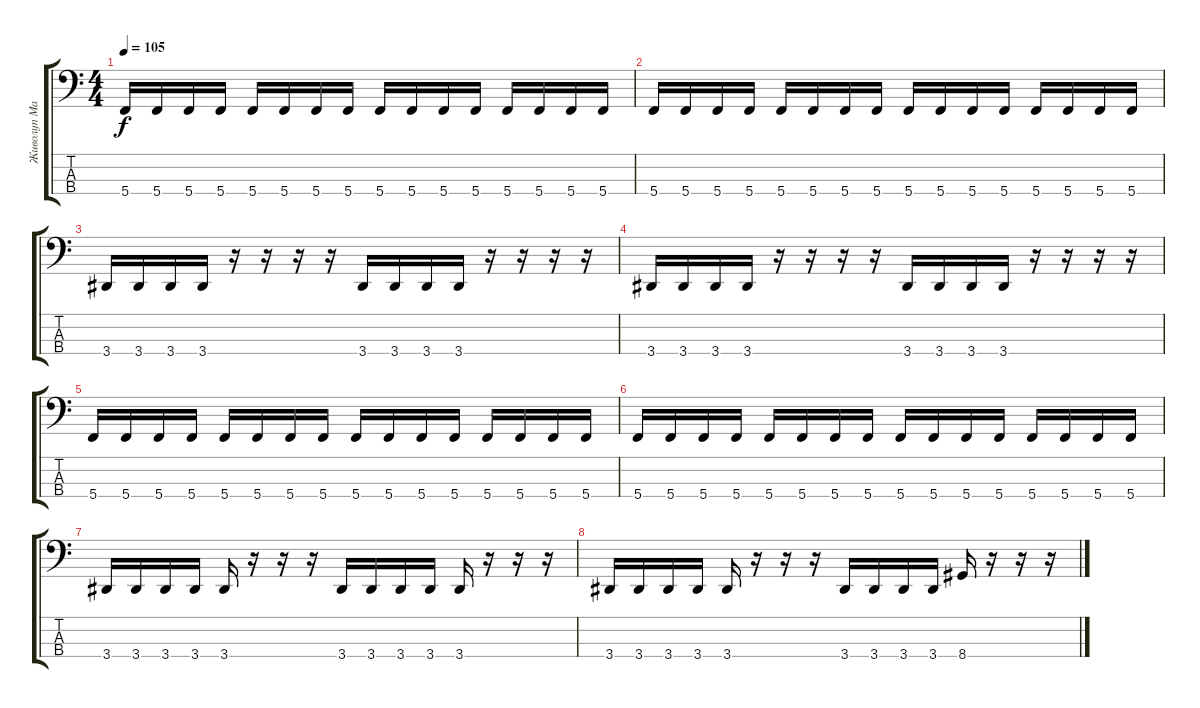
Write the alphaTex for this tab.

\track ("Живолуп Максим" "Живолуп Ма") {instrument electricbassfinger}
\staff {score tabs}
\tuning (F2 C2 G1 C1) {hide}
\ts (4 4)
\tempo 105
\clef f4
\ks c
5.4.16{dy f} 5.4.16 5.4.16 5.4.16 5.4.16 5.4.16 5.4.16 5.4.16 5.4.16 5.4.16 5.4.16 5.4.16 5.4.16 5.4.16 5.4.16 5.4.16 |
5.4.16 5.4.16 5.4.16 5.4.16 5.4.16 5.4.16 5.4.16 5.4.16 5.4.16 5.4.16 5.4.16 5.4.16 5.4.16 5.4.16 5.4.16 5.4.16 |
3.4.16 3.4.16 3.4.16 3.4.16 r.16 r.16 r.16 r.16 3.4.16 3.4.16 3.4.16 3.4.16 r.16 r.16 r.16 r.16 |
3.4.16 3.4.16 3.4.16 3.4.16 r.16 r.16 r.16 r.16 3.4.16 3.4.16 3.4.16 3.4.16 r.16 r.16 r.16 r.16 |
5.4.16 5.4.16 5.4.16 5.4.16 5.4.16 5.4.16 5.4.16 5.4.16 5.4.16 5.4.16 5.4.16 5.4.16 5.4.16 5.4.16 5.4.16 5.4.16 |
5.4.16 5.4.16 5.4.16 5.4.16 5.4.16 5.4.16 5.4.16 5.4.16 5.4.16 5.4.16 5.4.16 5.4.16 5.4.16 5.4.16 5.4.16 5.4.16 |
3.4.16 3.4.16 3.4.16 3.4.16 3.4.16 r.16 r.16 r.16 3.4.16 3.4.16 3.4.16 3.4.16 3.4.16 r.16 r.16 r.16 |
3.4.16 3.4.16 3.4.16 3.4.16 3.4.16 r.16 r.16 r.16 3.4.16 3.4.16 3.4.16 3.4.16 8.4.16 r.16 r.16 r.16
